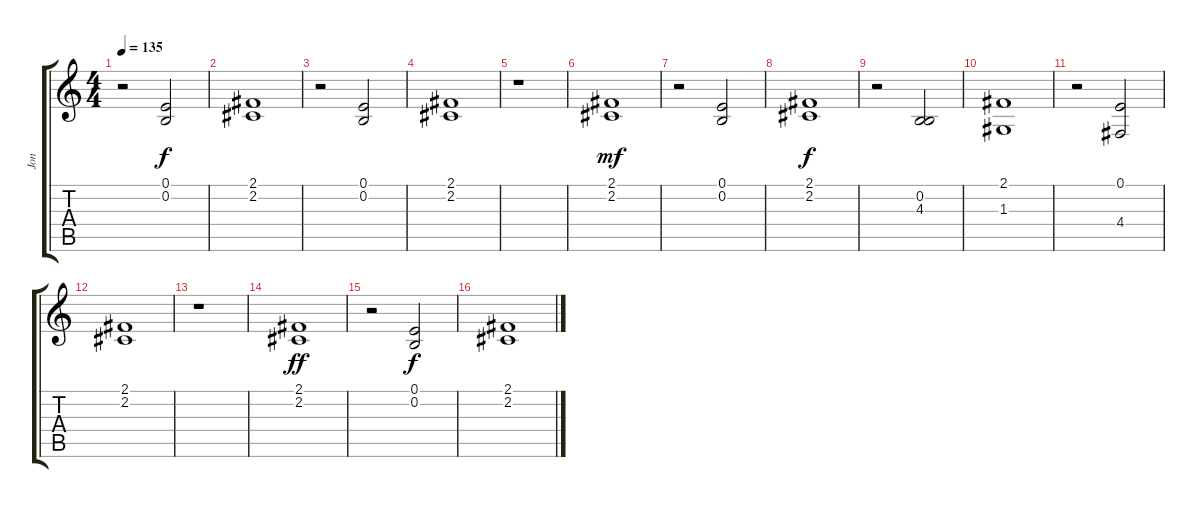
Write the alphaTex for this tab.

\track ("Jon" "Jon") {instrument drawbarorgan}
\staff {score tabs}
\tuning (E4 B3 G3 D3 A2 E2) {hide}
\ts (4 4)
\tempo 135
\clef g2
\ks c
r.2{dy f} (0.1 0.2).2 |
(2.1 2.2).1 |
r.2 (0.1 0.2).2 |
(2.1 2.2).1 |
r.1 |
(2.1 2.2).1{dy mf} |
r.2 (0.1 0.2).2 |
(2.1 2.2).1{dy f} |
r.2 (0.2 4.3).2 |
(2.1 1.3).1 |
r.2 (0.1 4.4).2 |
(2.1 2.2).1 |
r.1 |
(2.1 2.2).1{dy ff} |
r.2 (0.1 0.2).2{dy f} |
(2.1 2.2).1
